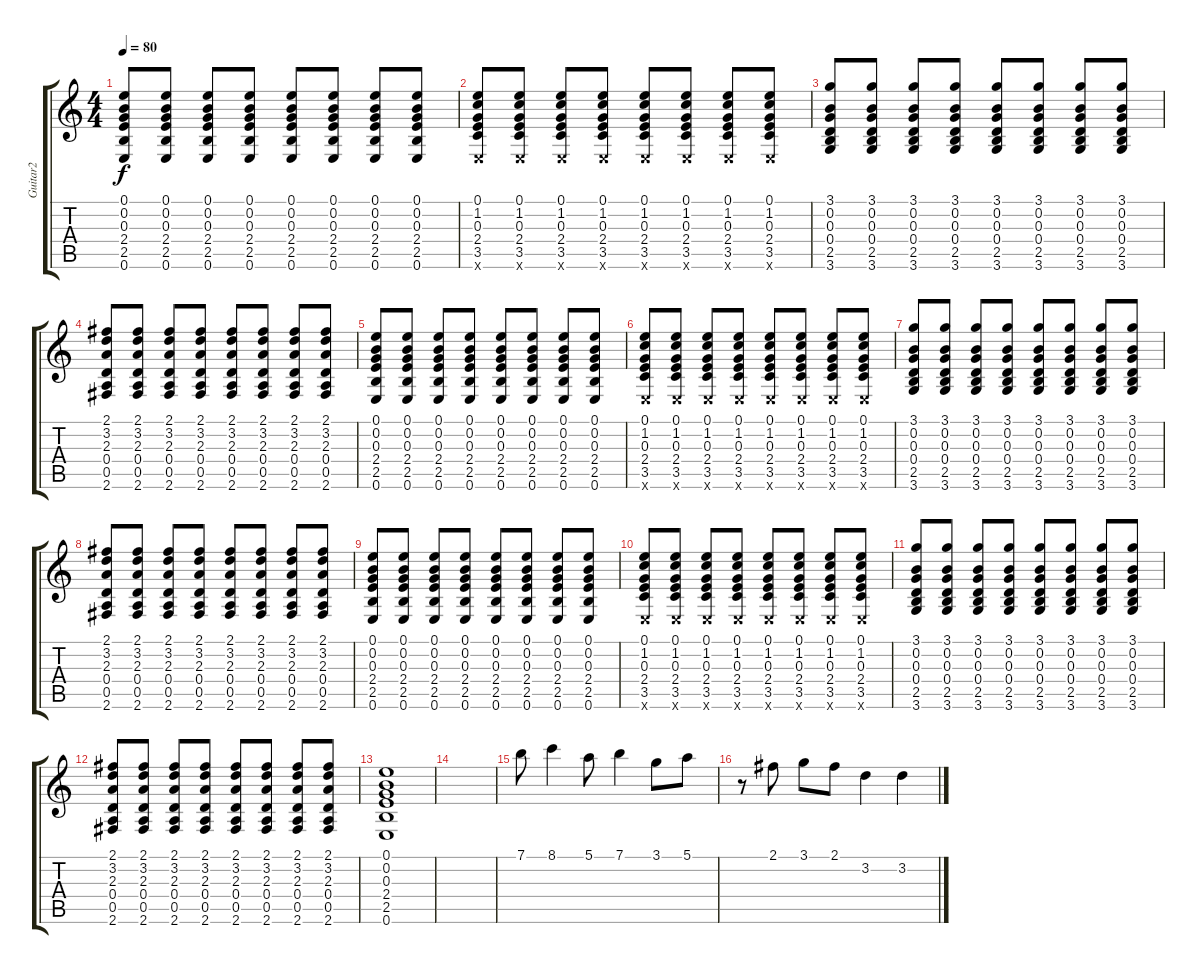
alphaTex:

\track ("Guitar2" "Guitar2") {instrument overdrivenguitar}
\staff {score tabs}
\tuning (E4 B3 G3 D3 A2 E2) {hide}
\ts (4 4)
\tempo 80
\clef g2
\ks c
(0.1 0.2 0.3 2.4 2.5 0.6).8{dy f} (0.1 0.2 0.3 2.4 2.5 0.6).8 (0.1 0.2 0.3 2.4 2.5 0.6).8 (0.1 0.2 0.3 2.4 2.5 0.6).8 (0.1 0.2 0.3 2.4 2.5 0.6).8 (0.1 0.2 0.3 2.4 2.5 0.6).8 (0.1 0.2 0.3 2.4 2.5 0.6).8 (0.1 0.2 0.3 2.4 2.5 0.6).8 |
(0.1 1.2 0.3 2.4 3.5 0.6{x}).8 (0.1 1.2 0.3 2.4 3.5 0.6{x}).8 (0.1 1.2 0.3 2.4 3.5 0.6{x}).8 (0.1 1.2 0.3 2.4 3.5 0.6{x}).8 (0.1 1.2 0.3 2.4 3.5 0.6{x}).8 (0.1 1.2 0.3 2.4 3.5 0.6{x}).8 (0.1 1.2 0.3 2.4 3.5 0.6{x}).8 (0.1 1.2 0.3 2.4 3.5 0.6{x}).8 |
(3.1 0.2 0.3 0.4 2.5 3.6).8 (3.1 0.2 0.3 0.4 2.5 3.6).8 (3.1 0.2 0.3 0.4 2.5 3.6).8 (3.1 0.2 0.3 0.4 2.5 3.6).8 (3.1 0.2 0.3 0.4 2.5 3.6).8 (3.1 0.2 0.3 0.4 2.5 3.6).8 (3.1 0.2 0.3 0.4 2.5 3.6).8 (3.1 0.2 0.3 0.4 2.5 3.6).8 |
(2.1 3.2 2.3 0.4 0.5 2.6).8 (2.1 3.2 2.3 0.4 0.5 2.6).8 (2.1 3.2 2.3 0.4 0.5 2.6).8 (2.1 3.2 2.3 0.4 0.5 2.6).8 (2.1 3.2 2.3 0.4 0.5 2.6).8 (2.1 3.2 2.3 0.4 0.5 2.6).8 (2.1 3.2 2.3 0.4 0.5 2.6).8 (2.1 3.2 2.3 0.4 0.5 2.6).8 |
(0.1 0.2 0.3 2.4 2.5 0.6).8 (0.1 0.2 0.3 2.4 2.5 0.6).8 (0.1 0.2 0.3 2.4 2.5 0.6).8 (0.1 0.2 0.3 2.4 2.5 0.6).8 (0.1 0.2 0.3 2.4 2.5 0.6).8 (0.1 0.2 0.3 2.4 2.5 0.6).8 (0.1 0.2 0.3 2.4 2.5 0.6).8 (0.1 0.2 0.3 2.4 2.5 0.6).8 |
(0.1 1.2 0.3 2.4 3.5 0.6{x}).8 (0.1 1.2 0.3 2.4 3.5 0.6{x}).8 (0.1 1.2 0.3 2.4 3.5 0.6{x}).8 (0.1 1.2 0.3 2.4 3.5 0.6{x}).8 (0.1 1.2 0.3 2.4 3.5 0.6{x}).8 (0.1 1.2 0.3 2.4 3.5 0.6{x}).8 (0.1 1.2 0.3 2.4 3.5 0.6{x}).8 (0.1 1.2 0.3 2.4 3.5 0.6{x}).8 |
(3.1 0.2 0.3 0.4 2.5 3.6).8 (3.1 0.2 0.3 0.4 2.5 3.6).8 (3.1 0.2 0.3 0.4 2.5 3.6).8 (3.1 0.2 0.3 0.4 2.5 3.6).8 (3.1 0.2 0.3 0.4 2.5 3.6).8 (3.1 0.2 0.3 0.4 2.5 3.6).8 (3.1 0.2 0.3 0.4 2.5 3.6).8 (3.1 0.2 0.3 0.4 2.5 3.6).8 |
(2.1 3.2 2.3 0.4 0.5 2.6).8 (2.1 3.2 2.3 0.4 0.5 2.6).8 (2.1 3.2 2.3 0.4 0.5 2.6).8 (2.1 3.2 2.3 0.4 0.5 2.6).8 (2.1 3.2 2.3 0.4 0.5 2.6).8 (2.1 3.2 2.3 0.4 0.5 2.6).8 (2.1 3.2 2.3 0.4 0.5 2.6).8 (2.1 3.2 2.3 0.4 0.5 2.6).8 |
(0.1 0.2 0.3 2.4 2.5 0.6).8 (0.1 0.2 0.3 2.4 2.5 0.6).8 (0.1 0.2 0.3 2.4 2.5 0.6).8 (0.1 0.2 0.3 2.4 2.5 0.6).8 (0.1 0.2 0.3 2.4 2.5 0.6).8 (0.1 0.2 0.3 2.4 2.5 0.6).8 (0.1 0.2 0.3 2.4 2.5 0.6).8 (0.1 0.2 0.3 2.4 2.5 0.6).8 |
(0.1 1.2 0.3 2.4 3.5 0.6{x}).8 (0.1 1.2 0.3 2.4 3.5 0.6{x}).8 (0.1 1.2 0.3 2.4 3.5 0.6{x}).8 (0.1 1.2 0.3 2.4 3.5 0.6{x}).8 (0.1 1.2 0.3 2.4 3.5 0.6{x}).8 (0.1 1.2 0.3 2.4 3.5 0.6{x}).8 (0.1 1.2 0.3 2.4 3.5 0.6{x}).8 (0.1 1.2 0.3 2.4 3.5 0.6{x}).8 |
(3.1 0.2 0.3 0.4 2.5 3.6).8 (3.1 0.2 0.3 0.4 2.5 3.6).8 (3.1 0.2 0.3 0.4 2.5 3.6).8 (3.1 0.2 0.3 0.4 2.5 3.6).8 (3.1 0.2 0.3 0.4 2.5 3.6).8 (3.1 0.2 0.3 0.4 2.5 3.6).8 (3.1 0.2 0.3 0.4 2.5 3.6).8 (3.1 0.2 0.3 0.4 2.5 3.6).8 |
(2.1 3.2 2.3 0.4 0.5 2.6).8 (2.1 3.2 2.3 0.4 0.5 2.6).8 (2.1 3.2 2.3 0.4 0.5 2.6).8 (2.1 3.2 2.3 0.4 0.5 2.6).8 (2.1 3.2 2.3 0.4 0.5 2.6).8 (2.1 3.2 2.3 0.4 0.5 2.6).8 (2.1 3.2 2.3 0.4 0.5 2.6).8 (2.1 3.2 2.3 0.4 0.5 2.6).8 |
(0.1 0.2 0.3 2.4 2.5 0.6).1 |
|
7.1.8 8.1.4 5.1.8 7.1.4 3.1.8 5.1.8 |
r.8 2.1.8 3.1.8 2.1.8 3.2.4 3.2.4
